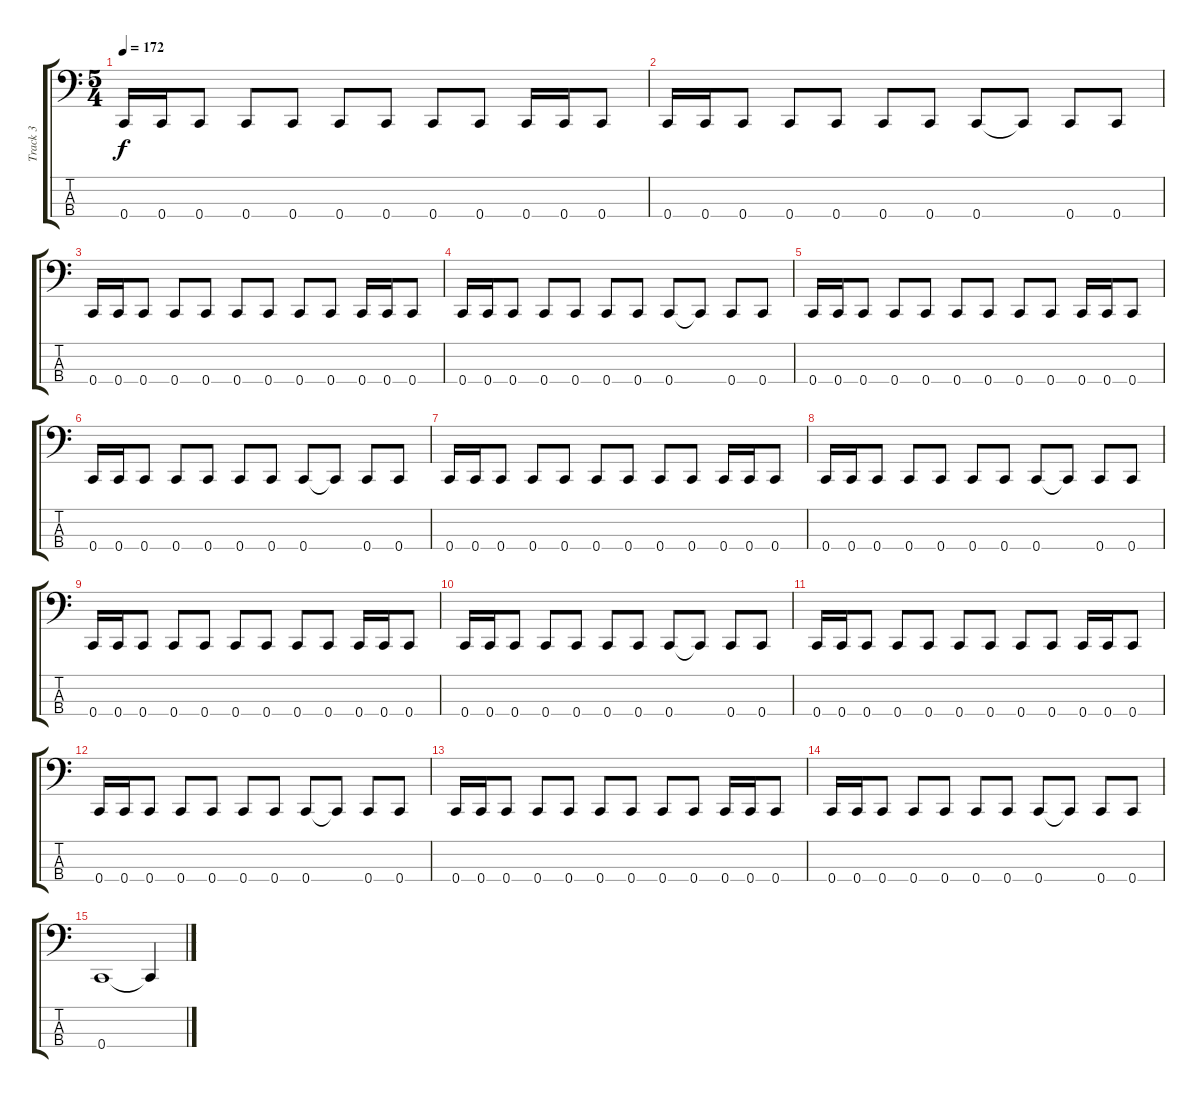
\track ("Track 3" "Track 3") {instrument electricbasspick}
\staff {score tabs}
\tuning (F2 C2 G1 C1) {hide}
\ts (5 4)
\tempo 172
\clef f4
\ks c
0.4.16{dy f} 0.4.16 0.4.8 0.4.8 0.4.8 0.4.8 0.4.8 0.4.8 0.4.8 0.4.16 0.4.16 0.4.8 |
0.4.16 0.4.16 0.4.8 0.4.8 0.4.8 0.4.8 0.4.8 0.4.8 0.4{t}.8 0.4.8 0.4.8 |
0.4.16 0.4.16 0.4.8 0.4.8 0.4.8 0.4.8 0.4.8 0.4.8 0.4.8 0.4.16 0.4.16 0.4.8 |
0.4.16 0.4.16 0.4.8 0.4.8 0.4.8 0.4.8 0.4.8 0.4.8 0.4{t}.8 0.4.8 0.4.8 |
0.4.16 0.4.16 0.4.8 0.4.8 0.4.8 0.4.8 0.4.8 0.4.8 0.4.8 0.4.16 0.4.16 0.4.8 |
0.4.16 0.4.16 0.4.8 0.4.8 0.4.8 0.4.8 0.4.8 0.4.8 0.4{t}.8 0.4.8 0.4.8 |
0.4.16 0.4.16 0.4.8 0.4.8 0.4.8 0.4.8 0.4.8 0.4.8 0.4.8 0.4.16 0.4.16 0.4.8 |
0.4.16 0.4.16 0.4.8 0.4.8 0.4.8 0.4.8 0.4.8 0.4.8 0.4{t}.8 0.4.8 0.4.8 |
0.4.16 0.4.16 0.4.8 0.4.8 0.4.8 0.4.8 0.4.8 0.4.8 0.4.8 0.4.16 0.4.16 0.4.8 |
0.4.16 0.4.16 0.4.8 0.4.8 0.4.8 0.4.8 0.4.8 0.4.8 0.4{t}.8 0.4.8 0.4.8 |
0.4.16 0.4.16 0.4.8 0.4.8 0.4.8 0.4.8 0.4.8 0.4.8 0.4.8 0.4.16 0.4.16 0.4.8 |
0.4.16 0.4.16 0.4.8 0.4.8 0.4.8 0.4.8 0.4.8 0.4.8 0.4{t}.8 0.4.8 0.4.8 |
0.4.16 0.4.16 0.4.8 0.4.8 0.4.8 0.4.8 0.4.8 0.4.8 0.4.8 0.4.16 0.4.16 0.4.8 |
0.4.16 0.4.16 0.4.8 0.4.8 0.4.8 0.4.8 0.4.8 0.4.8 0.4{t}.8 0.4.8 0.4.8 |
0.4.1 0.4{t}.4
